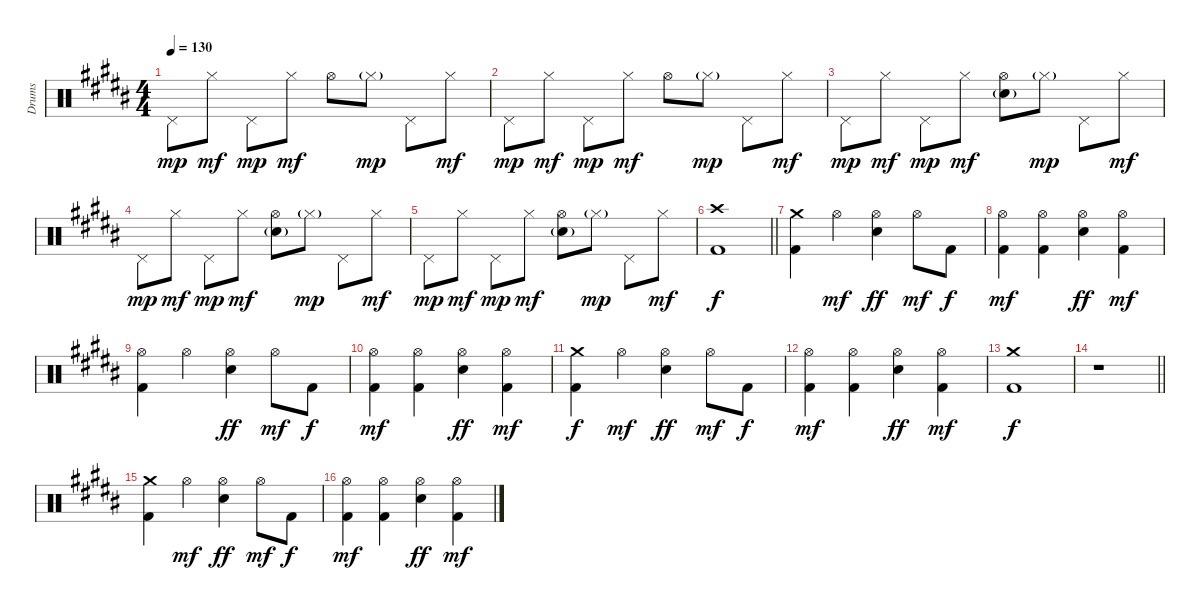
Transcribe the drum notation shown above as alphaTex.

\track ("Drums" "Drums") {instrument percussion}
\staff {score}
\articulation defaults
\ts (4 4)
\tempo 130
\clef neutral
\ks b "Pedal Hi-Hat (hit)".8{dy mp} "Hi-Hat (closed)".8{dy mf} "Pedal Hi-Hat (hit)".8{dy mp} "Hi-Hat (closed)".8{dy mf} "Hi-Hat (open)".8 "Hi-Hat (closed)"{g}.8{dy mp} "Pedal Hi-Hat (hit)".8 "Hi-Hat (closed)".8{dy mf}
|
"Pedal Hi-Hat (hit)".8{dy mp} "Hi-Hat (closed)".8{dy mf} "Pedal Hi-Hat (hit)".8{dy mp} "Hi-Hat (closed)".8{dy mf} "Hi-Hat (open)".8 "Hi-Hat (closed)"{g}.8{dy mp} "Pedal Hi-Hat (hit)".8 "Hi-Hat (closed)".8{dy mf} |
"Pedal Hi-Hat (hit)".8{dy mp} "Hi-Hat (closed)".8{dy mf} "Pedal Hi-Hat (hit)".8{dy mp} "Hi-Hat (closed)".8{dy mf} ("Hi-Hat (open)" "Electric Snare (hit)"{g}).8 "Hi-Hat (closed)"{g}.8{dy mp} "Pedal Hi-Hat (hit)".8 "Hi-Hat (closed)".8{dy mf} |
"Pedal Hi-Hat (hit)".8{dy mp} "Hi-Hat (closed)".8{dy mf} "Pedal Hi-Hat (hit)".8{dy mp} "Hi-Hat (closed)".8{dy mf} ("Hi-Hat (open)" "Electric Snare (hit)"{g}).8 "Hi-Hat (closed)"{g}.8{dy mp} "Pedal Hi-Hat (hit)".8 "Hi-Hat (closed)".8{dy mf} |
"Pedal Hi-Hat (hit)".8{dy mp} "Hi-Hat (closed)".8{dy mf} "Pedal Hi-Hat (hit)".8{dy mp} "Hi-Hat (closed)".8{dy mf} ("Hi-Hat (open)" "Electric Snare (hit)"{g}).8 "Hi-Hat (closed)"{g}.8{dy mp} "Pedal Hi-Hat (hit)".8 "Hi-Hat (closed)".8{dy mf} |
\barLineRight lightlight
("Crash high (hit)" "Kick (hit) 2").1{dy f} |
("Crash medium (hit)" "Kick (hit) 2").4 "Hi-Hat (open)".4{dy mf} ("Hi-Hat (open)" "Electric Snare (hit)").4{dy ff} "Hi-Hat (open)".8{dy mf} "Kick (hit) 2".8{dy f} |
("Hi-Hat (open)" "Kick (hit) 2").4{dy mf} ("Hi-Hat (open)" "Kick (hit) 2").4 ("Hi-Hat (open)" "Electric Snare (hit)").4{dy ff} ("Hi-Hat (open)" "Kick (hit) 2").4{dy mf} |
("Hi-Hat (open)" "Kick (hit) 2").4 "Hi-Hat (open)".4 ("Hi-Hat (open)" "Electric Snare (hit)").4{dy ff} "Hi-Hat (open)".8{dy mf} "Kick (hit) 2".8{dy f} |
("Hi-Hat (open)" "Kick (hit) 2").4{dy mf} ("Hi-Hat (open)" "Kick (hit) 2").4 ("Hi-Hat (open)" "Electric Snare (hit)").4{dy ff} ("Hi-Hat (open)" "Kick (hit) 2").4{dy mf} |
("Crash medium (hit)" "Kick (hit) 2").4{dy f} "Hi-Hat (open)".4{dy mf} ("Hi-Hat (open)" "Electric Snare (hit)").4{dy ff} "Hi-Hat (open)".8{dy mf} "Kick (hit) 2".8{dy f} |
("Hi-Hat (open)" "Kick (hit) 2").4{dy mf} ("Hi-Hat (open)" "Kick (hit) 2").4 ("Hi-Hat (open)" "Electric Snare (hit)").4{dy ff} ("Hi-Hat (open)" "Kick (hit) 2").4{dy mf} |
("Crash medium (hit)" "Kick (hit) 2").1{dy f} |
\barLineRight lightlight
r.1 |
("Crash medium (hit)" "Kick (hit) 2").4 "Hi-Hat (open)".4{dy mf} ("Hi-Hat (open)" "Electric Snare (hit)").4{dy ff} "Hi-Hat (open)".8{dy mf} "Kick (hit) 2".8{dy f} |
("Hi-Hat (open)" "Kick (hit) 2").4{dy mf} ("Hi-Hat (open)" "Kick (hit) 2").4 ("Hi-Hat (open)" "Electric Snare (hit)").4{dy ff} ("Hi-Hat (open)" "Kick (hit) 2").4{dy mf}
